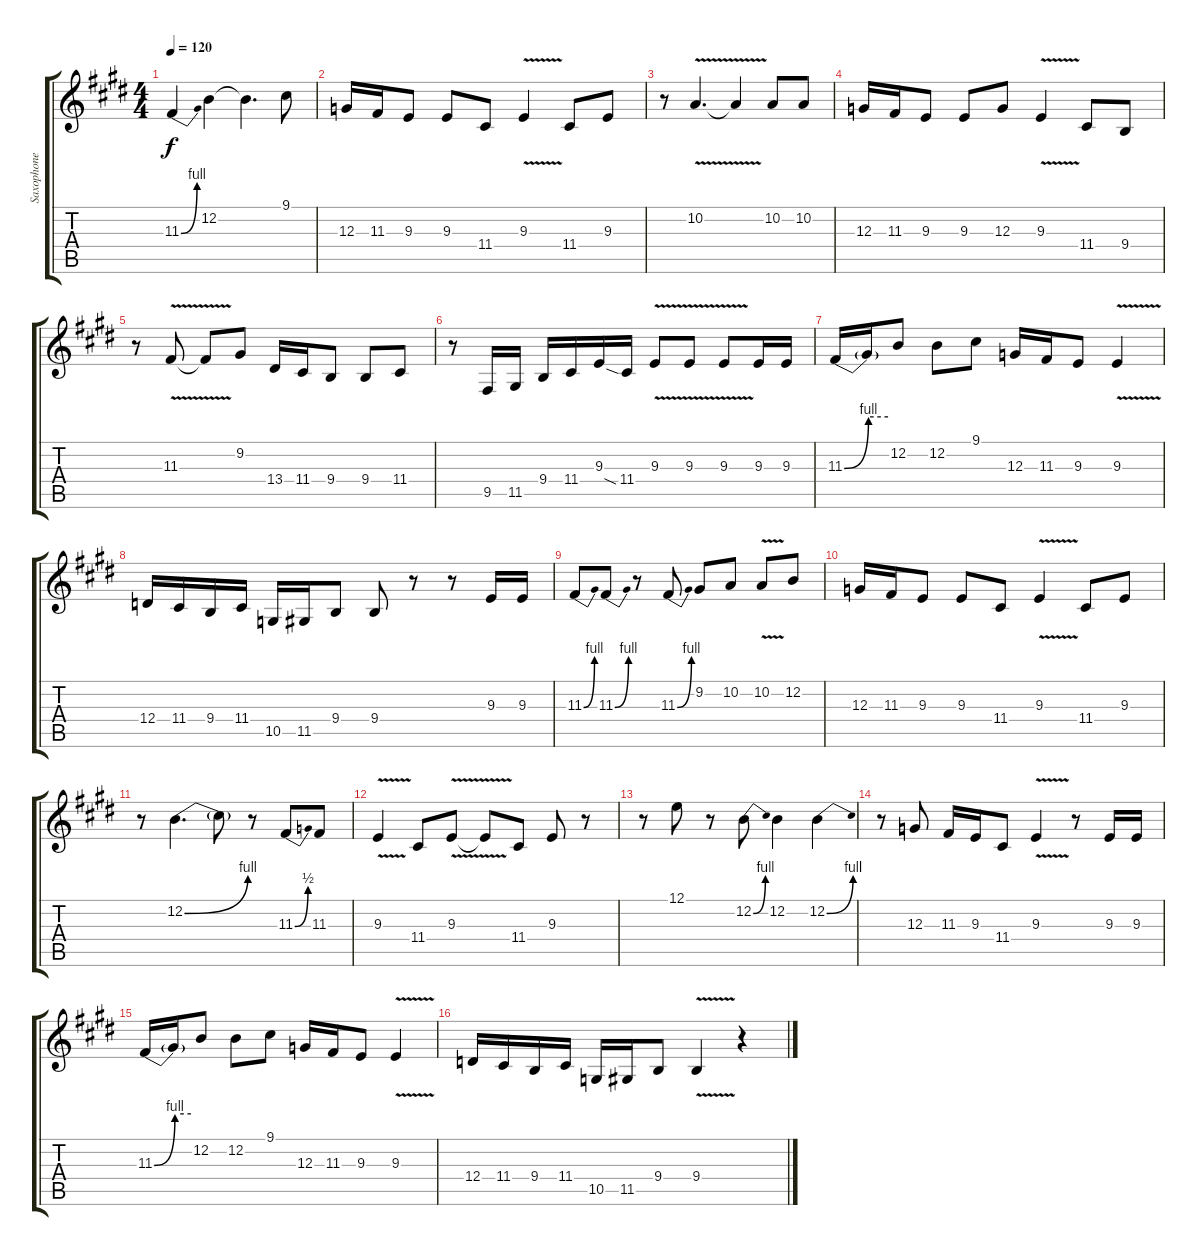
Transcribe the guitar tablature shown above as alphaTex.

\track ("Saxophone" "Saxophone") {instrument tenorsax}
\staff {score tabs}
\tuning (E4 B3 G3 D3 A2 E2) {hide}
\ts (4 4)
\tempo 120
\clef g2
\ks e
11.3{be (bend 0 0 60 4)}.4{dy f} 12.2.4 12.2{t}.4{d} 9.1.8 |
12.3.16 11.3.16 9.3.8 9.3.8 11.4.8 9.3{v}.4 11.4.8 9.3.8 |
r.8 10.2{v}.4{d} 10.2{t}.4 10.2.8 10.2.8 |
12.3.16 11.3.16 9.3.8 9.3.8 12.3.8 9.3{v}.4 11.4.8 9.4.8 |
r.8 11.3{v}.8 11.3{t}.8 9.2.8 13.4.16 11.4.16 9.4.8 9.4.8 11.4.8 |
r.8 9.5.16 11.5.16 9.4.16 11.4.16 9.3.16 11.4{sia}.16 9.3{v}.8 9.3{v}.8 9.3{v}.8 9.3.16 9.3.16 |
11.3{be (bend 0 0 60 4)}.16 11.3{be (hold 0 4 60 4) t}.16 12.2.8 12.2.8 9.1.8 12.3.16 11.3.16 9.3.8 9.3{v}.4 |
12.4.16 11.4.16 9.4.16 11.4.16 10.5.16 11.5.16 9.4.8 9.4.8 r.8 r.8 9.3.16 9.3.16 |
11.3{be (bend 0 0 60 4)}.8 11.3{be (bend 0 0 60 4)}.8 r.8 11.3{be (bend 0 0 60 4)}.8 9.2.8 10.2.8 10.2{v}.8 12.2.8 |
12.3.16 11.3.16 9.3.8 9.3.8 11.4.8 9.3{v}.4 11.4.8 9.3.8 |
r.8 12.2{be (bend 0 0 60 4)}.4{d} 12.2{t}.8 r.8 11.3{be (bend 0 0 60 2)}.8 11.3.8 |
9.3{v}.4 11.4.8 9.3{v}.8 9.3{t}.8 11.4.8 9.3.8 r.8 |
r.8 12.1.8 r.8 12.2{be (bend 0 0 60 4)}.8 12.2.4 12.2{be (bend 0 0 60 4)}.4 |
r.8 12.3.8 11.3.16 9.3.16 11.4.8 9.3{v}.4 r.8 9.3.16 9.3.16 |
11.3{be (bend 0 0 60 4)}.16 11.3{be (hold 0 4 60 4) t}.16 12.2.8 12.2.8 9.1.8 12.3.16 11.3.16 9.3.8 9.3{v}.4 |
12.4.16 11.4.16 9.4.16 11.4.16 10.5.16 11.5.16 9.4.8 9.4{v}.4 r.4
